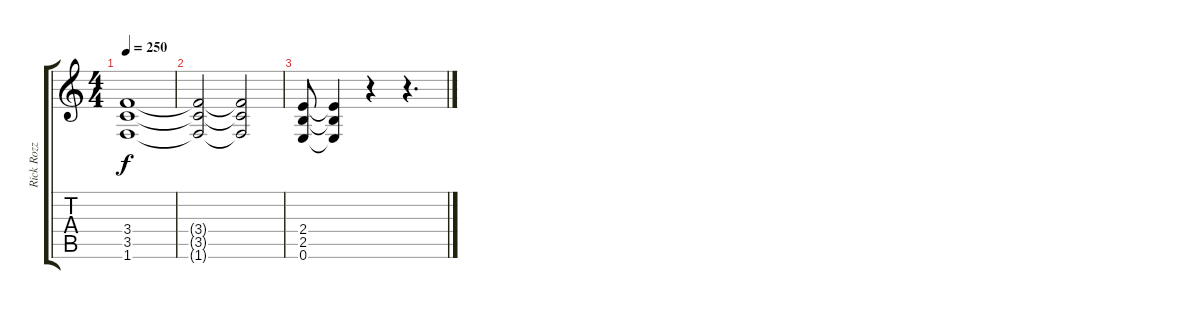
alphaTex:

\track ("Rick Rozz" "Rick Rozz") {instrument distortionguitar}
\staff {score tabs}
\tuning (E4 B3 G3 D3 A2 E2) {hide}
\ts (4 4)
\tempo 250
\clef g2
\ks c
(3.4{t} 3.5{t} 1.6{t}).1{dy f} |
(3.4{t} 3.5{t} 1.6{t}).2 (3.4{t} 3.5{t} 1.6{t}).2 |
(2.4 2.5 0.6).8 (2.4{t} 2.5{t} 0.6{t}).4 r.4 r.4{d}
